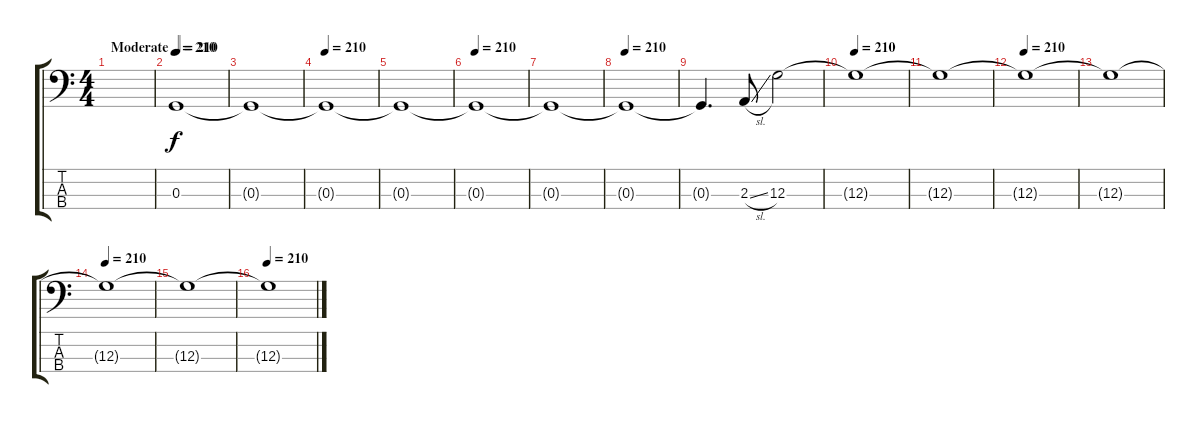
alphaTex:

\track ("  " "  ") {instrument electricbassfinger}
\staff {score tabs}
\tuning (F2 C2 G1 D1) {hide}
\ts (4 4)
\tempo (210 "Moderate")
\clef f4
\ks c
|
\tempo 210
0.3.1 |
0.3{t}.1 |
\tempo 210
0.3{t}.1 |
0.3{t}.1 |
\tempo 210
0.3{t}.1 |
0.3{t}.1 |
\tempo 210
0.3{t}.1 |
0.3{t}.4{d} 2.3{sl}.8 12.3.2 |
\tempo 210
12.3{t}.1 |
12.3{t}.1 |
\tempo 210
12.3{t}.1 |
12.3{t}.1 |
\tempo 210
12.3{t}.1 |
12.3{t}.1 |
\tempo 210
12.3{t}.1
